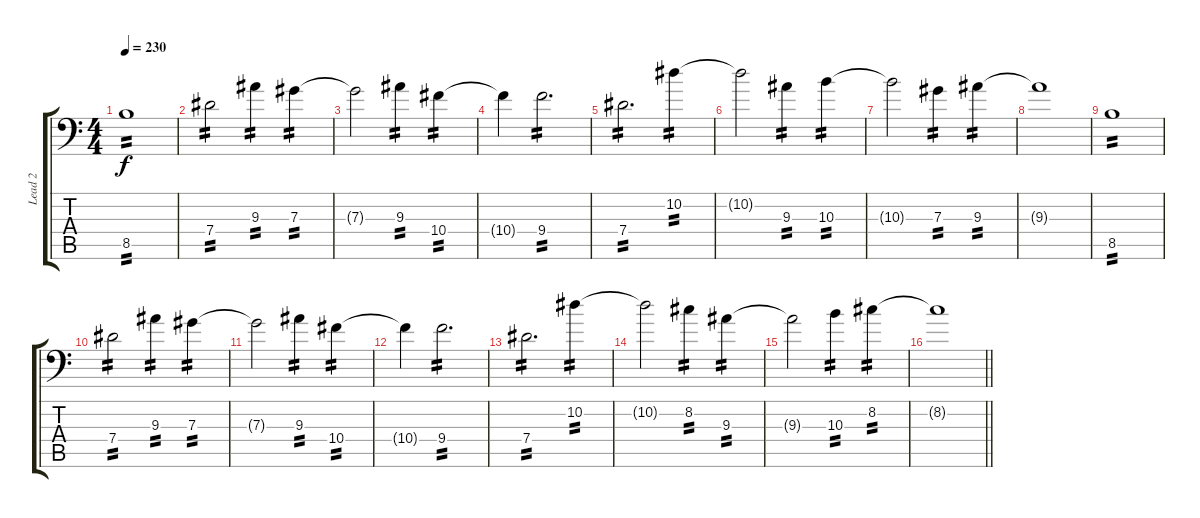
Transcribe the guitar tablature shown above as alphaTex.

\track ("Lead 2" "Lead 2") {instrument overdrivenguitar}
\staff {score tabs}
\tuning (Bb3 F3 Db3 Ab2 Eb2 Bb1) {hide}
\ts (4 4)
\tempo 230
\clef f4
\ks c
8.5.1{tp 2 dy f} |
7.4.2{tp 2} 9.3.4{tp 2} 7.3.4{tp 2} |
7.3{t}.2 9.3.4{tp 2} 10.4.4{tp 2} |
10.4{t}.4 9.4.2{d tp 2} |
7.4.2{d tp 2} 10.2.4{tp 2} |
10.2{t}.2 9.3.4{tp 2} 10.3.4{tp 2} |
10.3{t}.2 7.3.4{tp 2} 9.3.4{tp 2} |
9.3{t}.1 |
8.5.1{tp 2} |
7.4.2{tp 2} 9.3.4{tp 2} 7.3.4{tp 2} |
7.3{t}.2 9.3.4{tp 2} 10.4.4{tp 2} |
10.4{t}.4 9.4.2{d tp 2} |
7.4.2{d tp 2} 10.2.4{tp 2} |
10.2{t}.2 8.2.4{tp 2} 9.3.4{tp 2} |
9.3{t}.2 10.3.4{tp 2} 8.2.4{tp 2} |
\barLineRight lightlight
8.2{t}.1
